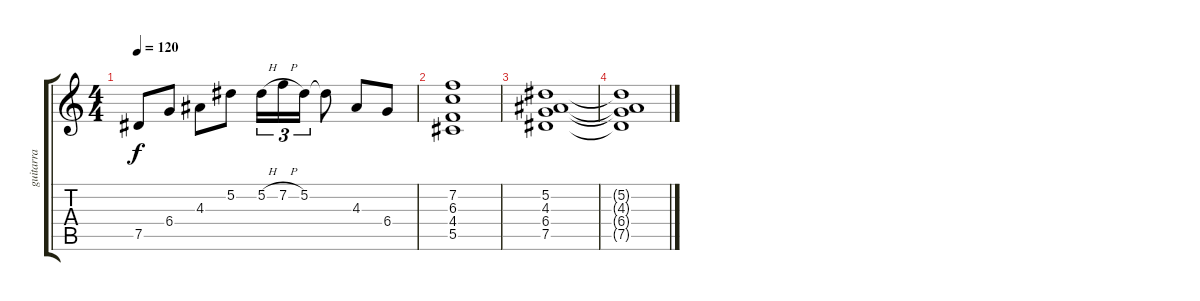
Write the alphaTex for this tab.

\track ("guitarra" "guitarra") {instrument overdrivenguitar}
\staff {score tabs}
\tuning (Eb4 Bb3 Gb3 Db3 Ab2 Eb2) {hide}
\ts (4 4)
\tempo 120
\clef g2
\ks c
7.5.8{dy f} 6.4.8 4.3.8 5.2.8 5.2{h}.16{tu (3 2)} 7.2{h}.16{tu (3 2)} 5.2.16{tu (3 2)} 5.2{t}.8 4.3.8 6.4.8 |
(7.2 6.3 4.4 5.5).1 |
(5.2 4.3 6.4 7.5).1 |
(5.2{t} 4.3{t} 6.4{t} 7.5{t}).1
